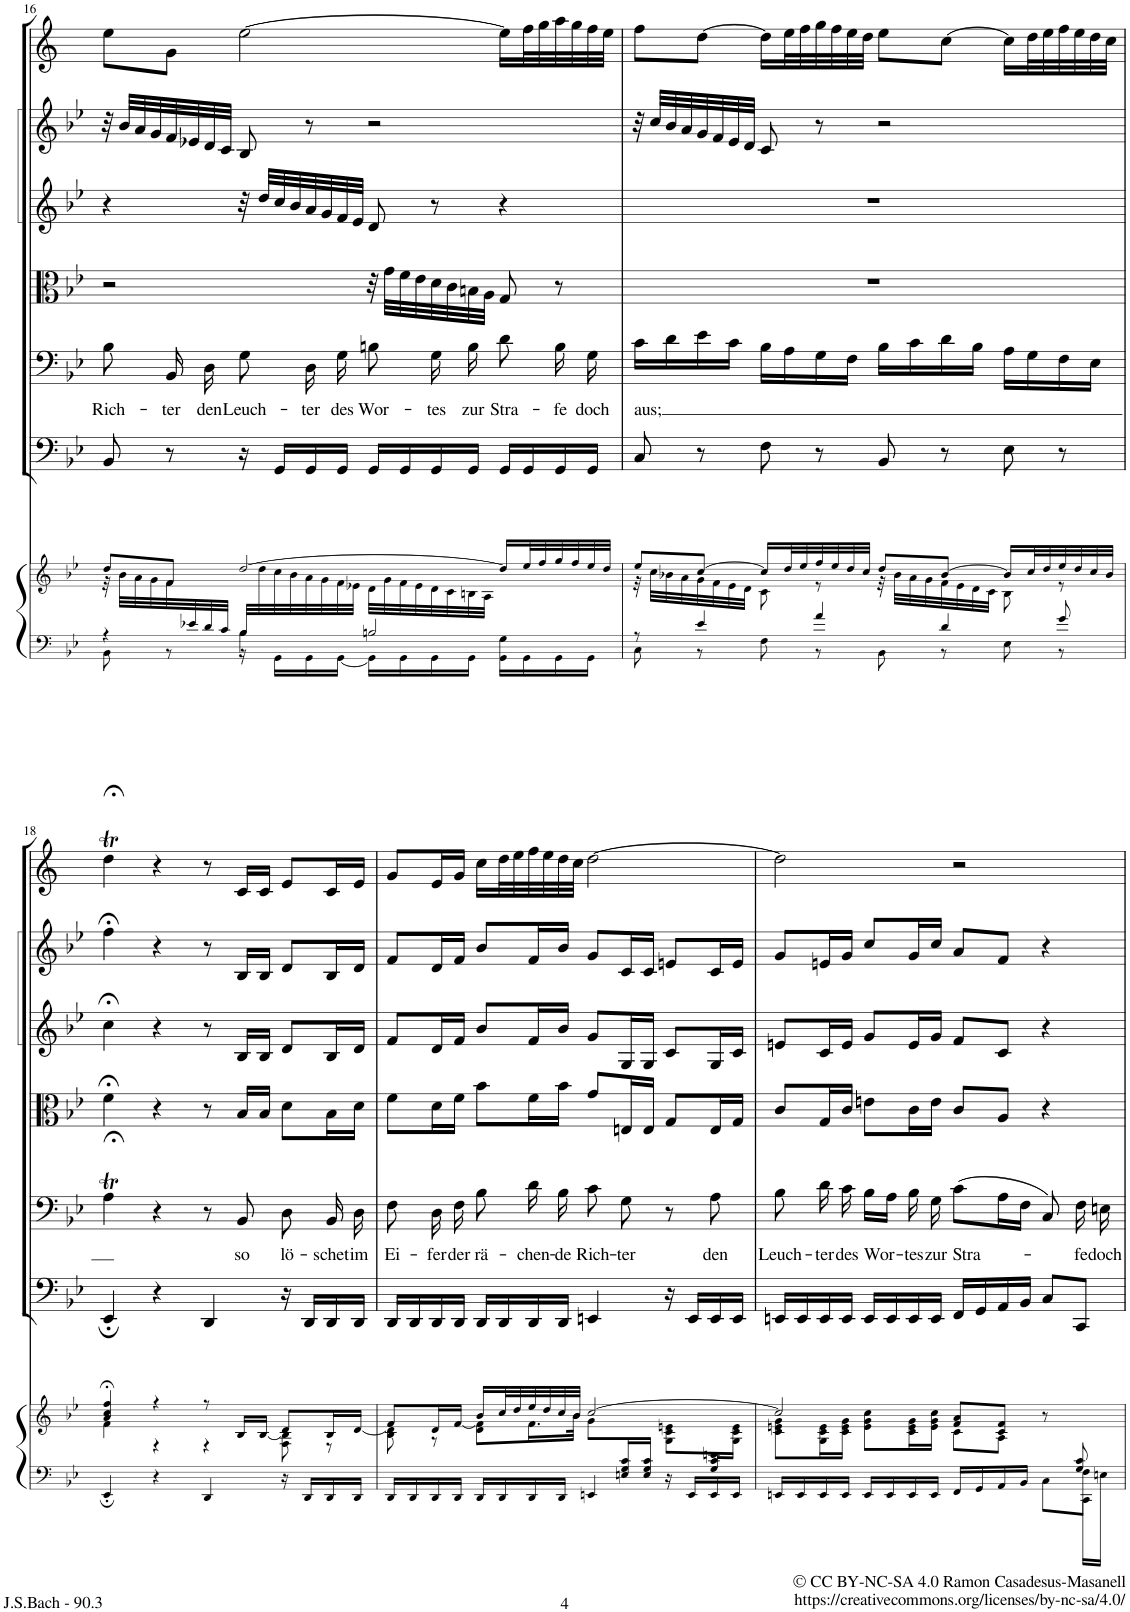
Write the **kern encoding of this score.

**kern	**kern	**kern	**kern	**text	**kern	**kern	**kern	**kern
*part7	*part7	*part6	*part5	*part5	*part4	*part3	*part2	*part1
*staff8	*staff7	*staff6	*staff5	*staff5	*staff4	*staff3	*staff2	*staff1
*I"Piano reduction	*	*I"Continuo	*I"Basso	*	*I"Viola	*I"Violino II	*I"Violino I	*I"Tromba
*I'Pno	*	*	*	*	*	*	*	*
!!LO:PB:g=z
*clefF4	*clefG2	*clefF4	*clefF4	*	*clefC3	*clefG2	*clefG2	*clefG2
*	*	*	*	*	*	*	*	*Trd1c2
*k[b-e-]	*k[b-e-]	*k[b-e-]	*k[b-e-]	*	*k[b-e-]	*k[b-e-]	*k[b-e-]	*k[]
*M4/4	*M4/4	*M4/4	*M4/4	*	*M4/4	*M4/4	*M4/4	*M4/4
*met(c)	*met(c)	*met(c)	*met(c)	*	*met(c)	*met(c)	*met(c)	*met(c)
=16	=16	=16	=16	=16	=16	=16	=16	=16
*^	*^	*	*	*	*	*	*	*
*	*^	*	*	*	*	*	*	*	*	*
!	!	!	!	!	!	!	!LO:LY:b	!	!	!	!
32ryy	4r	8BB-\	8dd/L	32r	8BB-/	8B-\	Rich-	2r	4r	32r	8ee\L
.	.	.	.	32b-\LLL	.	.	.	.	.	32b-/LLL	.
.	.	.	.	32a\	.	.	.	.	.	32a/	.
.	.	.	.	32g\	.	.	.	.	.	32g/	.
!	!	!	!	!	!	!	!LO:LY:b	!	!	!	!
.	.	8r	8f/J	32f\	8r	16BB-/	ter	.	.	32f/	8g\J
32e-X/	.	.	.	8ryy	.	.	.	.	.	32e-X/	.
!	!	!	!	!	!	!	!LO:LY:b	!	!	!	!
32d/	.	.	.	.	.	16D\	den	.	.	32d/	.
32c/JJJ	.	.	.	.	.	.	.	.	.	32c/JJJ	.
!	!	!	!	!	!	!	!LO:LY:b	!	!	!	!
32B-/LLL	4B-\	16r	[2dd/	.	16r	8G\	Leuch-	.	32r	8B-/	[2ee\
4...ryy	.	.	.	32dd\	.	.	.	.	32dd/LLL	.	.
.	.	16GG\LL	.	32cc\	16GG/LL	.	.	.	32cc/	.	.
.	.	.	.	32b-\	.	.	.	.	32b-/	.	.
!	!	!	!	!	!	!	!LO:LY:b	!	!	!	!
.	.	16GG\	.	32a\	16GG/	16D\	ter	.	32a/	8r	.
.	.	.	.	32g\	.	.	.	.	32g/	.	.
!	!	!	!	!	!	!	!LO:LY:b	!	!	!	!
.	.	[16GG\JJ	.	32f\	16GG/JJ	16G\	des	.	32f/	.	.
.	.	.	.	32e-X\JJJ	.	.	.	.	32e-/JJJ	.	.
!	!	!	!	!	!	!	!LO:LY:b	!	!	!	!
.	2Bn/	16GG\LL]	.	32d\LLL	16GG/LL	8Bn\	Wor-	32r	8d/	2r	.
.	.	.	.	32g\	.	.	.	32g\LLL	.	.	.
.	.	16GG\	.	32f\	16GG/	.	.	32f\	.	.	.
.	.	.	.	32e-\	.	.	.	32e-\	.	.	.
!	!	!	!	!	!	!	!LO:LY:b	!	!	!	!
.	.	16GG\	.	32d\	16GG/	16G\	tes	32d\	8r	.	.
.	.	.	.	32c\	.	.	.	32c\	.	.	.
!	!	!	!	!	!	!	!LO:LY:b	!	!	!	!
.	.	16GG\JJ	.	32Bn\	16GG/JJ	16B\	zur	32Bn\	.	.	.
.	.	.	.	32A\JJJ	.	.	.	32A\JJJ	.	.	.
!	!	!	!	!	!	!	!LO:LY:b	!	!	!	!
4G\	.	16GG\LL	16dd/LL]	4ryy	16GG/LL	8d\	Stra-	8G/	4r	.	16ee\LL]
.	.	16GG\	32ee-/L	.	16GG/	.	.	.	.	.	32ff\L
.	.	.	32ff/	.	.	.	.	.	.	.	32gg\
!	!	!	!	!	!	!	!LO:LY:b	!	!	!	!
.	.	16GG\	32gg/	.	16GG/	16B\	fe	8r	.	.	32aa\
.	.	.	32ff/	.	.	.	.	.	.	.	32gg\
!	!	!	!	!	!	!	!LO:LY:b	!	!	!	!
.	.	16GG\JJ	32ee-/	.	16GG/JJ	16G\	doch	.	.	.	32ff\
.	.	.	32dd/JJJ	.	.	.	.	.	.	.	32ee\JJJ
*	*v	*v	*	*	*	*	*	*	*	*	*
=17	=17	=17	=17	=17	=17	=17	=17	=17	=17	=17
!	!	!	!	!	!	!LO:LY:b	!	!	!	!
8r	8C\	8ee-/L	32r	8C/	16c\LL	aus;	1r	1r	32r	8ff\L
.	.	.	32cc\LLL	.	.	.	.	.	32cc/LLL	.
.	.	.	32b-X\	.	16d\	.	.	.	32b-/	.
.	.	.	32a\	.	.	.	.	.	32a/	.
4e-/	8r	[8cc/J	32g\	8r	16e-\	.	.	.	32g/	[8dd\J
.	.	.	32f\	.	.	.	.	.	32f/	.
.	.	.	32e-\	.	16c\JJ	.	.	.	32e-/	.
.	.	.	32d\JJJ	.	.	.	.	.	32d/JJJ	.
.	8F\	16cc/LL]	8c\	8F\	16B-\LL	.	.	.	8c/	16dd\LL]
.	.	32dd/L	.	.	16A\	.	.	.	.	32ee\L
.	.	32ee-/	.	.	.	.	.	.	.	32ff\
4a/	8r	32ff/	8r	8r	16G\	.	.	.	8r	32gg\
.	.	32ee-/	.	.	.	.	.	.	.	32ff\
.	.	32dd/	.	.	16F\JJ	.	.	.	.	32ee\
.	.	32cc/JJJ	.	.	.	.	.	.	.	32dd\JJJ
.	8BB-\	8dd/L	32r	8BB-/	16B-\LL	.	.	.	2r	8ee\L
.	.	.	32b-\LLL	.	.	.	.	.	.	.
.	.	.	32a\	.	16c\	.	.	.	.	.
.	.	.	32g\	.	.	.	.	.	.	.
4d/	8r	[8b-/J	32f\	8r	16d\	.	.	.	.	[8cc\J
.	.	.	32e-\	.	.	.	.	.	.	.
.	.	.	32d\	.	16B-\JJ	.	.	.	.	.
.	.	.	32c\JJJ	.	.	.	.	.	.	.
.	8E-\	16b-/LL]	8B-\	8E-\	16A\LL	.	.	.	.	16cc\LL]
.	.	32cc/L	.	.	16G\	.	.	.	.	32dd\L
.	.	32dd/	.	.	.	.	.	.	.	32ee\
8g/	8r	32ee-/	8r	8r	16F\	.	.	.	.	32ff\
.	.	32dd/	.	.	.	.	.	.	.	32ee\
.	.	32cc/	.	.	16E-\JJ	.	.	.	.	32dd\
.	.	32b-/JJJ	.	.	.	.	.	.	.	32cc\JJJ
*v	*v	*	*	*	*	*	*	*	*	*
!!LO:LB:g=z
=18	=18	=18	=18	=18	=18	=18	=18	=18	=18
4EE-;/	4a/;< 4cc/;< 4ff/;<	4f\	4EE-;/	4A;<t\	.	4f;<\	4cc;<\	4ff;<\	4dd;<T\
4r	4r	4r	4r	4r	.	4r	4r	4r	4r
4DD/	8r	4r	4DD/	8r	.	8r	8r	8r	8r
!	!	!	!	!	!LO:LY:b	!	!	!	!
.	16B-/LL	.	.	8BB-/	so	16B-/LL	16B-/LL	16B-/LL	16c/LL
.	[<16B-/JJ	.	.	.	.	16B-/JJ	16B-/JJ	16B-/JJ	16c/JJ
!	!	!	!	!	!LO:LY:b	!	!	!	!
16r	8d/L	8F\ 8B-\]	16r	8D\	lö-	8d\L	8d/L	8d/L	8e/L
16DD/LL	.	.	16DD/LL	.	.	.	.	.	.
!	!	!	!	!	!LO:LY:b	!	!	!	!
16DD/	16B-/L	8r	16DD/	16BB-/	schet	16B-\L	16B-/L	16B-/L	16c/L
!	!	!	!	!	!LO:LY:b	!	!	!	!
16DD/JJ	[<16d/JJ	.	16DD/JJ	16D\	im	16d\JJ	16d/JJ	16d/JJ	16e/JJ
=19	=19	=19	=19	=19	=19	=19	=19	=19	=19
*^	*	*	*	*	*	*	*	*	*
!	!	!	!	!	!	!LO:LY:b	!	!	!	!
8ryy	16DD/LL	8f/L	8B-\ 8d\]	16DD/LL	8F\	Ei-	8f\L	8f/L	8f/L	8g/L
.	16DD/	.	.	16DD/	.	.	.	.	.	.
!	!	!	!	!	!	!LO:LY:b	!	!	!	!
.	16DD/	16d/L	8r	16DD/	16D\	fer	16d\L	16d/L	16d/L	16e/L
!	!	!	!	!	!	!LO:LY:b	!	!	!	!
.	16DD/JJ	[<16f/JJ	.	16DD/JJ	16F\	der	16f\JJ	16f/JJ	16f/JJ	16g/JJ
!	!	!	!	!	!	!LO:LY:b	!	!	!	!
.	16DD/LL	16b-/LL	8d\ 8f\]L	16DD/LL	8B-\	rä-	8b-\L	8b-/L	8b-/L	16cc\LL
.	16DD/	32cc/L	.	16DD/	.	.	.	.	.	32dd\L
.	.	32dd/	.	.	.	.	.	.	.	32ee\
!	!	!	!	!	!	!LO:LY:b	!	!	!	!
.	16DD/	32ee-/	16.f\L	16DD/	16d\	chen-	16f\L	16f/L	16f/L	32ff\
.	.	32dd/	.	.	.	.	.	.	.	32ee\
!	!	!	!	!	!	!LO:LY:b	!	!	!	!
.	16DD/JJ	32cc/	.	16DD/JJ	16B-\	de	16b-\JJ	16b-/JJ	16b-/JJ	32dd\
.	.	32b-/JJJ	32b-\JJk	.	.	.	.	.	.	32cc\JJJ
!	!	!	!	!	!	!LO:LY:b	!	!	!	!
.	4EEn/	[2cc/	8g\L	4EEn/	8c\	Rich-	8g/L	8g/L	8g/L	[2dd\
!	!	!	!	!	!	!LO:LY:b	!	!	!	!
16En/ 16G/ 16c/L	.	.	8ryy	.	8G\	ter	16En/L	16G/L	16c/L	.
16E/ 16G/ 16c/JJ	.	.	.	.	.	.	16E/JJ	16G/JJ	16c/JJ	.
8ryy	16r	.	8G\ 8c\ 8en\L	16r	8r	.	8G/L	8c/L	8en/L	.
.	16EE/LL	.	.	16EE/LL	.	.	.	.	.	.
!	!	!	!	!	!	!LO:LY:b	!	!	!	!
16G/ 16c/ 16en/L	16EE/	.	16ryy	16EE/	8A\	den	16E/L	16G/L	16c/L	.
16ryy	16EE/JJ	.	16G\ 16c\ 16e\JJ	16EE/JJ	.	.	16G/JJ	16c/JJ	16e/JJ	.
=20	=20	=20	=20	=20	=20	=20	=20	=20	=20	=20
*	*^	*	*	*	*	*	*	*	*	*
!	!	!	!	!	!	!	!LO:LY:b	!	!	!	!
2..ryy	2..ryy	16EEn/LL	2cc/]	8c\ 8en\ 8g\L	16EEn/LL	8B-\	Leuch-	8c/L	8en/L	8g/L	2dd\]
.	.	16EE/	.	.	16EE/	.	.	.	.	.	.
!	!	!	!	!	!	!	!LO:LY:b	!	!	!	!
.	.	16EE/	.	16G\ 16c\ 16e\L	16EE/	16d\	ter	16G/L	16c/L	16en/L	.
!	!	!	!	!	!	!	!LO:LY:b	!	!	!	!
.	.	16EE/JJ	.	16c\ 16e\ 16g\JJ	16EE/JJ	16c\	des	16c/JJ	16e/JJ	16g/JJ	.
!	!	!	!	!	!	!	!LO:LY:b	!	!	!	!
.	.	16EE/LL	.	8e\ 8g\ 8cc\L	16EE/LL	16B-\LL	Wor-	8en\L	8g/L	8cc/L	.
.	.	16EE/	.	.	16EE/	16A\JJ	.	.	.	.	.
!	!	!	!	!	!	!	!LO:LY:b	!	!	!	!
.	.	16EE/	.	16c\ 16e\ 16g\L	16EE/	16B-\	-tes	16c\L	16e/L	16g/L	.
!	!	!	!	!	!	!	!LO:LY:b	!	!	!	!
.	.	16EE/JJ	.	16e\ 16g\ 16cc\JJ	16EE/JJ	16G\	zur	16e\JJ	16g/JJ	16cc/JJ	.
!	!	!	!	!	!	!	!LO:LY:b	!	!	!	!
.	.	16FF/LL	8f/ 8a/L	8c\L	16FF/LL	(8c\L	Stra-	8c/L	8f/L	8a/L	2r
.	.	16GG/	.	.	16GG/	.	.	.	.	.	.
.	.	16AA/	8c/ 8f/J	8A\J	16AA/	16A\L	.	8A/J	8c/J	8f/J	.
.	.	16BB-/JJ	.	.	16BB-/JJ	16F\JJ	.	.	.	.	.
.	.	8C\L	8r	8ryy	8C/L	8C/)	.	4r	4r	4r	.
!	!	!	!	!	!	!	!LO:LY:b	!	!	!	!
8G/ 8c/	16F\LL	8CC\J	8ryy	8ryy	8CC/J	16F\	-fe	.	.	.	.
!	!	!	!	!	!	!	!LO:LY:b	!	!	!	!
.	16En\JJ	.	.	.	.	16En\	doch	.	.	.	.
*v	*v	*v	*	*	*	*	*	*	*	*	*
*	*v	*v	*	*	*	*	*	*	*
=	=	=	=	=	=	=	=	=
*-	*-	*-	*-	*-	*-	*-	*-	*-
